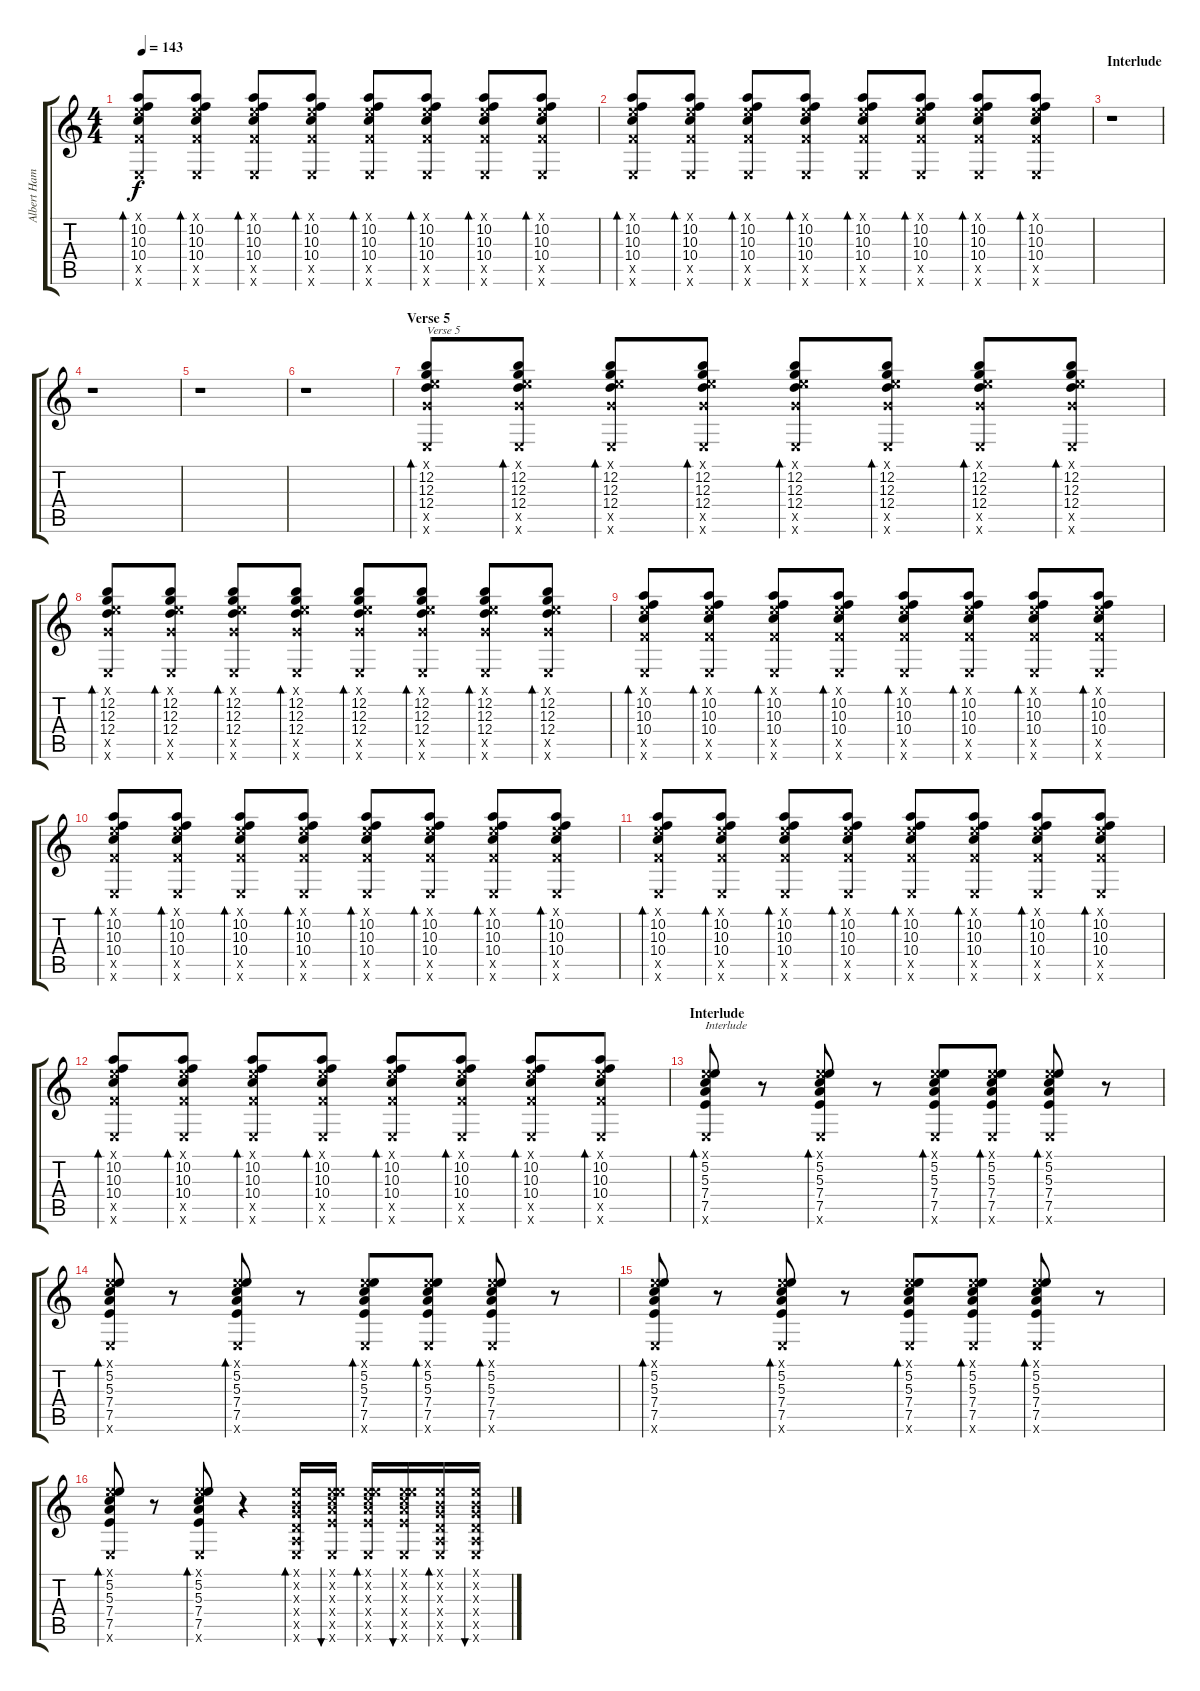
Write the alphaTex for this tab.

\track ("Albert Hammond Jr. " "Albert Ham") {instrument distortionguitar}
\staff {score tabs}
\tuning (E4 B3 G3 D3 A2 E2) {hide}
\ts (4 4)
\tempo 143
\clef g2
\ks c
(0.1{x} 10.2 10.3 10.4 8.5{x} 0.6{x}).8{bd 30 dy f} (0.1{x} 10.2 10.3 10.4 8.5{x} 0.6{x}).8{bd 30} (0.1{x} 10.2 10.3 10.4 8.5{x} 0.6{x}).8{bd 30} (0.1{x} 10.2 10.3 10.4 8.5{x} 0.6{x}).8{bd 30} (0.1{x} 10.2 10.3 10.4 8.5{x} 0.6{x}).8{bd 30} (0.1{x} 10.2 10.3 10.4 8.5{x} 0.6{x}).8{bd 30} (0.1{x} 10.2 10.3 10.4 8.5{x} 0.6{x}).8{bd 30} (0.1{x} 10.2 10.3 10.4 8.5{x} 0.6{x}).8{bd 30} |
(0.1{x} 10.2 10.3 10.4 8.5{x} 0.6{x}).8{bd 30} (0.1{x} 10.2 10.3 10.4 8.5{x} 0.6{x}).8{bd 30} (0.1{x} 10.2 10.3 10.4 8.5{x} 0.6{x}).8{bd 30} (0.1{x} 10.2 10.3 10.4 8.5{x} 0.6{x}).8{bd 30} (0.1{x} 10.2 10.3 10.4 8.5{x} 0.6{x}).8{bd 30} (0.1{x} 10.2 10.3 10.4 8.5{x} 0.6{x}).8{bd 30} (0.1{x} 10.2 10.3 10.4 8.5{x} 0.6{x}).8{bd 30} (0.1{x} 10.2 10.3 10.4 8.5{x} 0.6{x}).8{bd 30} |
\section ("" "Interlude")
r.1 |
r.1 |
r.1 |
r.1 |
\section ("" "Verse 5")
(0.1{x} 12.2 12.3 12.4 10.5{x} 0.6{x}).8{bd 30 txt "Verse 5"} (0.1{x} 12.2 12.3 12.4 10.5{x} 0.6{x}).8{bd 30} (0.1{x} 12.2 12.3 12.4 10.5{x} 0.6{x}).8{bd 30} (0.1{x} 12.2 12.3 12.4 10.5{x} 0.6{x}).8{bd 30} (0.1{x} 12.2 12.3 12.4 10.5{x} 0.6{x}).8{bd 30} (0.1{x} 12.2 12.3 12.4 10.5{x} 0.6{x}).8{bd 30} (0.1{x} 12.2 12.3 12.4 10.5{x} 0.6{x}).8{bd 30} (0.1{x} 12.2 12.3 12.4 10.5{x} 0.6{x}).8{bd 30} |
(0.1{x} 12.2 12.3 12.4 10.5{x} 0.6{x}).8{bd 30} (0.1{x} 12.2 12.3 12.4 10.5{x} 0.6{x}).8{bd 30} (0.1{x} 12.2 12.3 12.4 10.5{x} 0.6{x}).8{bd 30} (0.1{x} 12.2 12.3 12.4 10.5{x} 0.6{x}).8{bd 30} (0.1{x} 12.2 12.3 12.4 10.5{x} 0.6{x}).8{bd 30} (0.1{x} 12.2 12.3 12.4 10.5{x} 0.6{x}).8{bd 30} (0.1{x} 12.2 12.3 12.4 10.5{x} 0.6{x}).8{bd 30} (0.1{x} 12.2 12.3 12.4 10.5{x} 0.6{x}).8{bd 30} |
(0.1{x} 10.2 10.3 10.4 8.5{x} 0.6{x}).8{bd 30} (0.1{x} 10.2 10.3 10.4 8.5{x} 0.6{x}).8{bd 30} (0.1{x} 10.2 10.3 10.4 8.5{x} 0.6{x}).8{bd 30} (0.1{x} 10.2 10.3 10.4 8.5{x} 0.6{x}).8{bd 30} (0.1{x} 10.2 10.3 10.4 8.5{x} 0.6{x}).8{bd 30} (0.1{x} 10.2 10.3 10.4 8.5{x} 0.6{x}).8{bd 30} (0.1{x} 10.2 10.3 10.4 8.5{x} 0.6{x}).8{bd 30} (0.1{x} 10.2 10.3 10.4 8.5{x} 0.6{x}).8{bd 30} |
(0.1{x} 10.2 10.3 10.4 8.5{x} 0.6{x}).8{bd 30} (0.1{x} 10.2 10.3 10.4 8.5{x} 0.6{x}).8{bd 30} (0.1{x} 10.2 10.3 10.4 8.5{x} 0.6{x}).8{bd 30} (0.1{x} 10.2 10.3 10.4 8.5{x} 0.6{x}).8{bd 30} (0.1{x} 10.2 10.3 10.4 8.5{x} 0.6{x}).8{bd 30} (0.1{x} 10.2 10.3 10.4 8.5{x} 0.6{x}).8{bd 30} (0.1{x} 10.2 10.3 10.4 8.5{x} 0.6{x}).8{bd 30} (0.1{x} 10.2 10.3 10.4 8.5{x} 0.6{x}).8{bd 30} |
(0.1{x} 10.2 10.3 10.4 8.5{x} 0.6{x}).8{bd 30} (0.1{x} 10.2 10.3 10.4 8.5{x} 0.6{x}).8{bd 30} (0.1{x} 10.2 10.3 10.4 8.5{x} 0.6{x}).8{bd 30} (0.1{x} 10.2 10.3 10.4 8.5{x} 0.6{x}).8{bd 30} (0.1{x} 10.2 10.3 10.4 8.5{x} 0.6{x}).8{bd 30} (0.1{x} 10.2 10.3 10.4 8.5{x} 0.6{x}).8{bd 30} (0.1{x} 10.2 10.3 10.4 8.5{x} 0.6{x}).8{bd 30} (0.1{x} 10.2 10.3 10.4 8.5{x} 0.6{x}).8{bd 30} |
(0.1{x} 10.2 10.3 10.4 8.5{x} 0.6{x}).8{bd 30} (0.1{x} 10.2 10.3 10.4 8.5{x} 0.6{x}).8{bd 30} (0.1{x} 10.2 10.3 10.4 8.5{x} 0.6{x}).8{bd 30} (0.1{x} 10.2 10.3 10.4 8.5{x} 0.6{x}).8{bd 30} (0.1{x} 10.2 10.3 10.4 8.5{x} 0.6{x}).8{bd 30} (0.1{x} 10.2 10.3 10.4 8.5{x} 0.6{x}).8{bd 30} (0.1{x} 10.2 10.3 10.4 8.5{x} 0.6{x}).8{bd 30} (0.1{x} 10.2 10.3 10.4 8.5{x} 0.6{x}).8{bd 30} |
\section ("" "Interlude")
(0.1{x} 5.2 5.3 7.4 7.5 0.6{x}).8{bd 30 txt "Interlude"} r.8 (0.1{x} 5.2 5.3 7.4 7.5 0.6{x}).8{bd 30} r.8 (0.1{x} 5.2 5.3 7.4 7.5 0.6{x}).8{bd 30} (0.1{x} 5.2 5.3 7.4 7.5 0.6{x}).8{bd 30} (0.1{x} 5.2 5.3 7.4 7.5 0.6{x}).8{bd 30} r.8 |
(0.1{x} 5.2 5.3 7.4 7.5 0.6{x}).8{bd 30} r.8 (0.1{x} 5.2 5.3 7.4 7.5 0.6{x}).8{bd 30} r.8 (0.1{x} 5.2 5.3 7.4 7.5 0.6{x}).8{bd 30} (0.1{x} 5.2 5.3 7.4 7.5 0.6{x}).8{bd 30} (0.1{x} 5.2 5.3 7.4 7.5 0.6{x}).8{bd 30} r.8 |
(0.1{x} 5.2 5.3 7.4 7.5 0.6{x}).8{bd 30} r.8 (0.1{x} 5.2 5.3 7.4 7.5 0.6{x}).8{bd 30} r.8 (0.1{x} 5.2 5.3 7.4 7.5 0.6{x}).8{bd 30} (0.1{x} 5.2 5.3 7.4 7.5 0.6{x}).8{bd 30} (0.1{x} 5.2 5.3 7.4 7.5 0.6{x}).8{bd 30} r.8 |
(0.1{x} 5.2 5.3 7.4 7.5 0.6{x}).8{bd 30} r.8 (0.1{x} 5.2 5.3 7.4 7.5 0.6{x}).8{bd 30} r.4 (0.1{x} 0.2{x} 0.3{x} 0.4{x} 0.5{x} 0.6{x}).16{bd 30} (0.1{x} 5.2{x} 5.3{x} 7.4{x} 7.5{x} 0.6{x}).16{bu 30} (0.1{x} 5.2{x} 5.3{x} 7.4{x} 7.5{x} 0.6{x}).16{bd 30} (0.1{x} 5.2{x} 5.3{x} 7.4{x} 7.5{x} 0.6{x}).16{bu 30} (0.1{x} 0.2{x} 0.3{x} 0.4{x} 0.5{x} 0.6{x}).16{bd 30} (0.1{x} 0.2{x} 0.3{x} 0.4{x} 0.5{x} 0.6{x}).16{bu 30}
